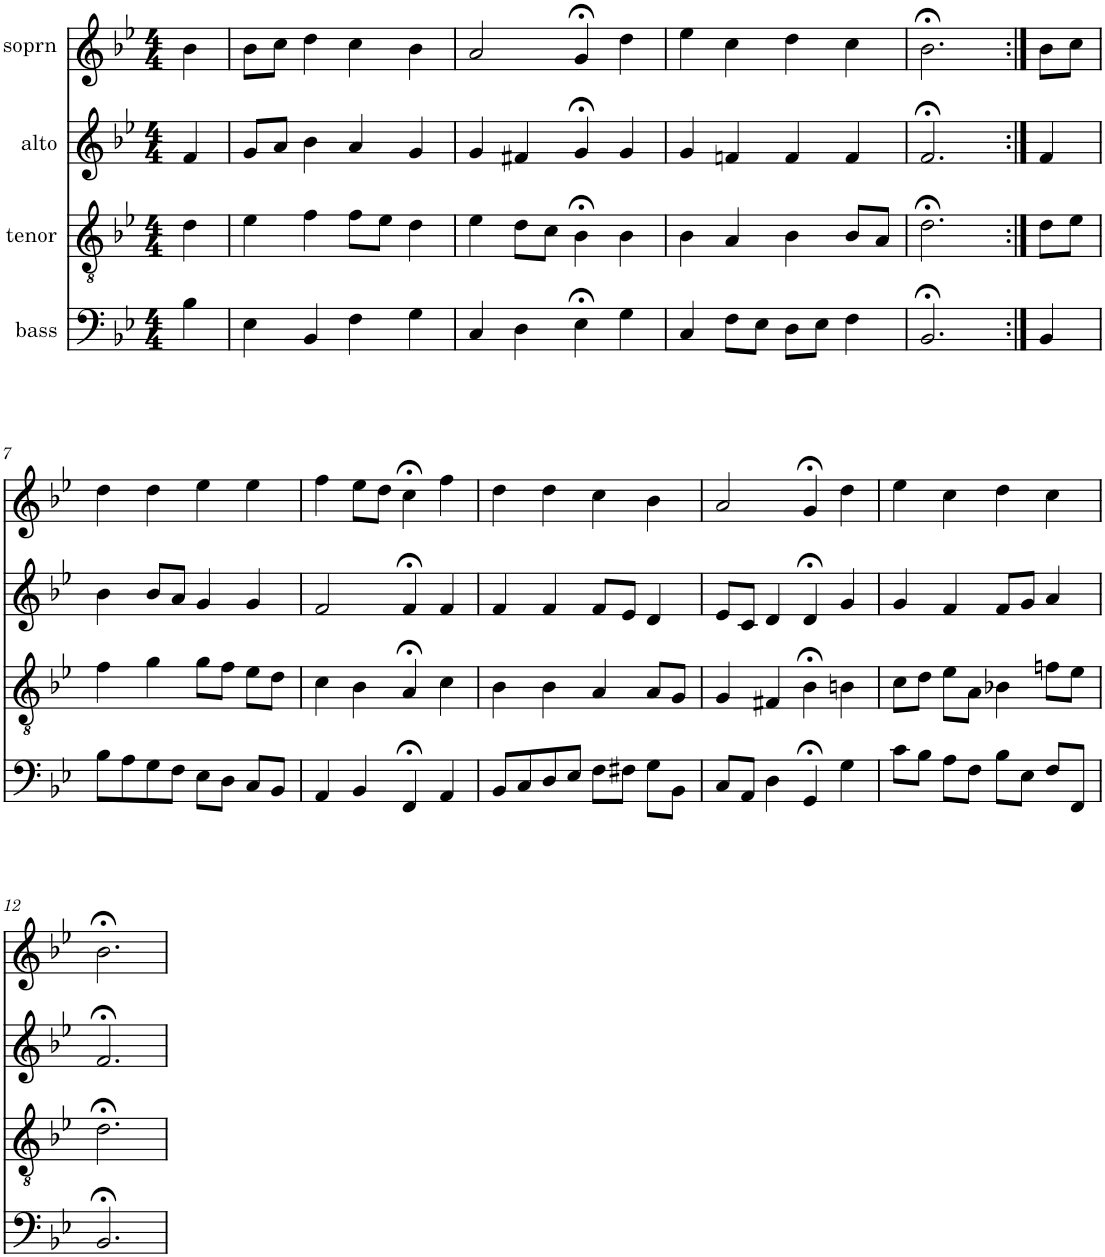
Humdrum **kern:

**kern	**kern	**kern	**kern
*part4	*part3	*part2	*part1
*staff4	*staff3	*staff2	*staff1
*I"bass	*I"tenor	*I"alto	*I"soprn
*clefF4	*clefGv2	*clefG2	*clefG2
*k[b-e-]	*k[b-e-]	*k[b-e-]	*k[b-e-]
*B-:	*B-:	*B-:	*B-:
*M4/4	*M4/4	*M4/4	*M4/4
=1	=1	=1	=1
4B-\	4d\	4f/	4b-\
=2	=2	=2	=2
4E-\	4e-\	8g/L	8b-\L
.	.	8a/J	8cc\J
4BB-/	4f\	4b-\	4dd\
4F\	8f\L	4a/	4cc\
.	8e-\J	.	.
4G\	4d\	4g/	4b-\
=3	=3	=3	=3
4C/	4e-\	4g/	2a/
4D\	8d\L	4f#X/	.
.	8c\J	.	.
4E-;<\	4B-;<\	4g;</	4g;</
4G\	4B-\	4g/	4dd\
=4	=4	=4	=4
4C/	4B-\	4g/	4ee-\
8F\L	4A/	4fn/	4cc\
8E-\J	.	.	.
8D\L	4B-\	4f/	4dd\
8E-\J	.	.	.
4F\	8B-/L	4f/	4cc\
.	8A/J	.	.
=5	=5	=5	=5
2.BB-;</	2.d;<\	2.f;</	2.b-;<\
=6:|!	=6:|!	=6:|!	=6:|!
4BB-/	8d\L	4f/	8b-\L
.	8e-\J	.	8cc\J
!!LO:LB:g=z
=7	=7	=7	=7
8B-\L	4f\	4b-\	4dd\
8A\	.	.	.
8G\	4g\	8b-/L	4dd\
8F\J	.	8a/J	.
8E-\L	8g\L	4g/	4ee-\
8D\J	8f\J	.	.
8C/L	8e-\L	4g/	4ee-\
8BB-/J	8d\J	.	.
=8	=8	=8	=8
4AA/	4c\	2f/	4ff\
4BB-/	4B-\	.	8ee-\L
.	.	.	8dd\J
4FF;</	4A;</	4f;</	4cc;<\
4AA/	4c\	4f/	4ff\
=9	=9	=9	=9
8BB-/L	4B-\	4f/	4dd\
8C/	.	.	.
8D/	4B-\	4f/	4dd\
8E-/J	.	.	.
8F\L	4A/	8f/L	4cc\
8F#X\J	.	8e-/J	.
8G\L	8A/L	4d/	4b-\
8BB-\J	8G/J	.	.
=10	=10	=10	=10
8C/L	4G/	8e-/L	2a/
8AA/J	.	8c/J	.
4D\	4F#X/	4d/	.
4GG;</	4B-;<\	4d;</	4g;</
4G\	4Bn\	4g/	4dd\
=11	=11	=11	=11
8c\L	8c\L	4g/	4ee-\
8B-\J	8d\J	.	.
8A\L	8e-\L	4f/	4cc\
8F\J	8A\J	.	.
8B-\L	4B-X\	8f/L	4dd\
8E-\J	.	8g/J	.
8F/L	8fn\L	4a/	4cc\
8FF/J	8e-\J	.	.
!!LO:LB:g=z
=12	=12	=12	=12
2.BB-;</	2.d;<\	2.f;</	2.b-;<\
=	=	=	=
*-	*-	*-	*-
